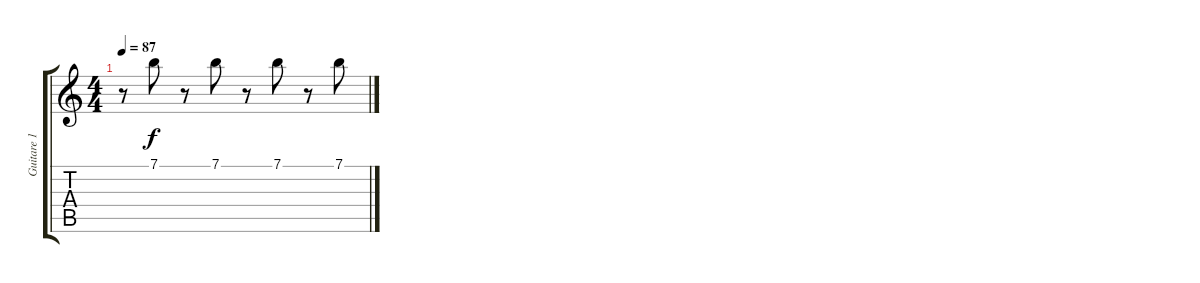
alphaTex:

\track ("Guitare 1 (mélodie)" "Guitare 1 ") {instrument acousticguitarnylon}
\staff {score tabs}
\tuning (E4 B3 G3 D3 A2 E2) {hide}
\ts (4 4)
\tempo 87
\clef g2
\ks c
r.8{dy f} 7.1.8 r.8 7.1.8 r.8 7.1.8 r.8 7.1.8
